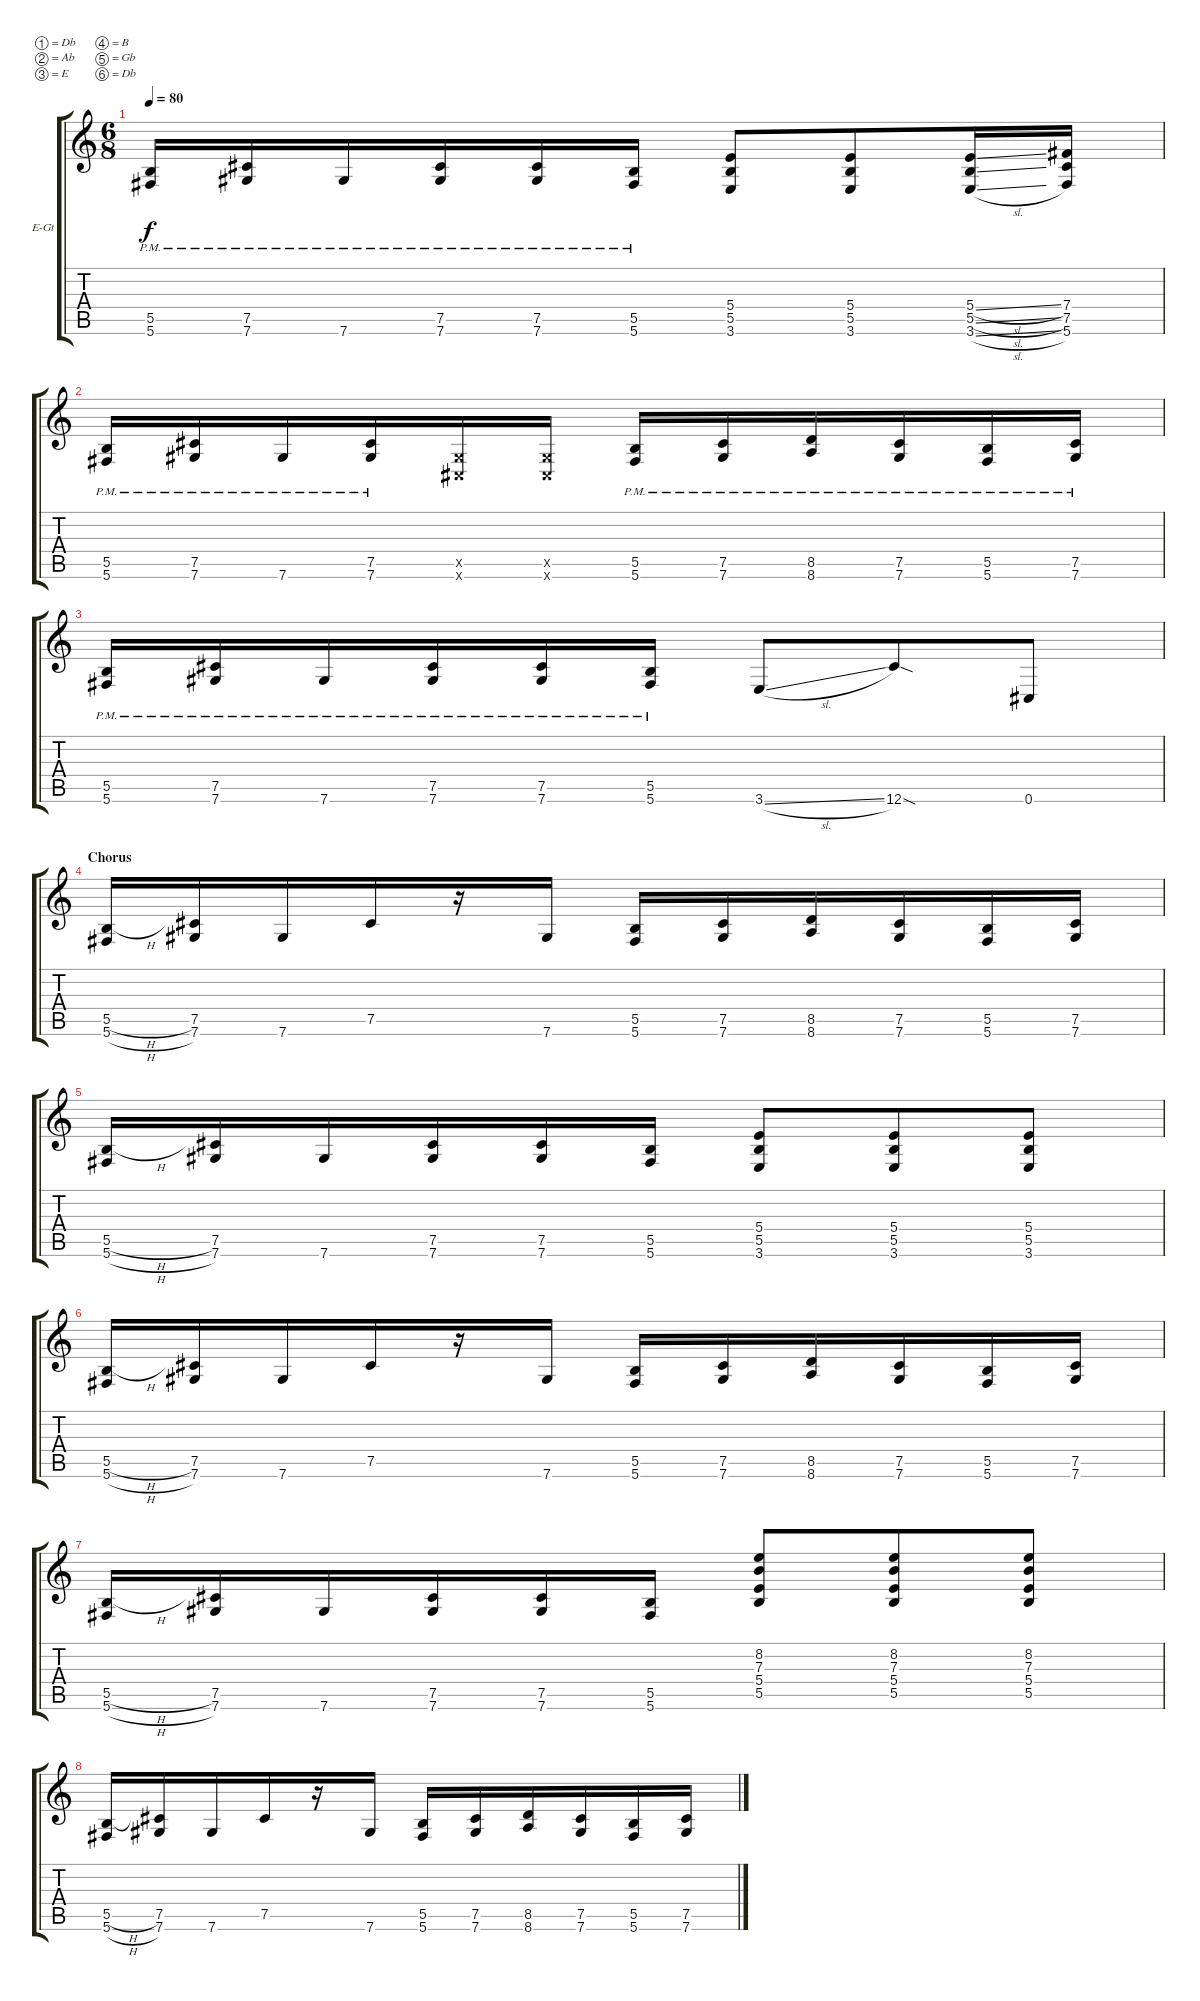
\defaultSystemsLayout 4
\bracketExtendMode groupsimilarinstruments
\firstSystemTrackNameOrientation horizontal
\otherSystemsTrackNameOrientation horizontal
\track ("Electric Guitar" "E-Gt") {instrument overdrivenguitar}
\staff {score tabs}
\tuning (Db4 Ab3 E3 B2 Gb2 Db2)
\ts (6 8)
\tempo 80
\clef g2
\ks c
(5.6{pm} 5.5{pm}).16{dy f} (7.5{pm} 7.6{pm}).16 7.6{pm}.16 (7.6{pm} 7.5{pm}).16 (7.6{pm} 7.5{pm}).16 (5.5{pm} 5.6{pm}).16 (5.4 3.6 5.5).8 (5.4 5.5 3.6).8 (5.4{sl} 5.5{sl} 3.6{sl}).16 (5.6 7.5 7.4).16 |
(5.6{pm} 5.5{pm}).16 (7.5{pm} 7.6{pm}).16 7.6{pm}.16 (7.6{pm} 7.5{pm}).16 (0.6{x} 2.5{x}).16 (0.6{x} 2.5{x}).16 (5.6{pm} 5.5{pm}).16 (7.6{pm} 7.5{pm}).16 (8.5{pm} 8.6{pm}).16 (7.6{pm} 7.5{pm}).16 (5.6{pm} 5.5{pm}).16 (7.5{pm} 7.6{pm}).16 |
(5.6{pm} 5.5{pm}).16 (7.5{pm} 7.6{pm}).16 7.6{pm}.16 (7.6{pm} 7.5{pm}).16 (7.6{pm} 7.5{pm}).16 (5.5{pm} 5.6{pm}).16 3.6{sl}.8 12.6{sod}.8 0.6.8 |
\section ("" "Chorus")
(5.6{h} 5.5{h}).16 (7.5 7.6).16 7.6.16 7.5.16 r.16 7.6.16 (5.6 5.5).16 (7.6 7.5).16 (8.5 8.6).16 (7.6 7.5).16 (5.6 5.5).16 (7.5 7.6).16 |
(5.6{h} 5.5{h}).16 (7.5 7.6).16 7.6.16 (7.6 7.5).16 (7.6 7.5).16 (5.5 5.6).16 (5.4 3.6 5.5).8 (5.4 5.5 3.6).8 (5.4 5.5 3.6).8 |
(5.6{h} 5.5{h}).16 (7.5 7.6).16 7.6.16 7.5.16 r.16 7.6.16 (5.6 5.5).16 (7.6 7.5).16 (8.5 8.6).16 (7.6 7.5).16 (5.6 5.5).16 (7.5 7.6).16 |
(5.6{h} 5.5{h}).16 (7.5 7.6).16 7.6.16 (7.6 7.5).16 (7.6 7.5).16 (5.5 5.6).16 (5.4 5.5 8.2 7.3).8 (5.4 5.5 8.2 7.3).8 (5.4 5.5 8.2 7.3).8 |
(5.6{h} 5.5{h}).16 (7.5 7.6).16 7.6.16 7.5.16 r.16 7.6.16 (5.6 5.5).16 (7.6 7.5).16 (8.5 8.6).16 (7.6 7.5).16 (5.6 5.5).16 (7.5 7.6).16
